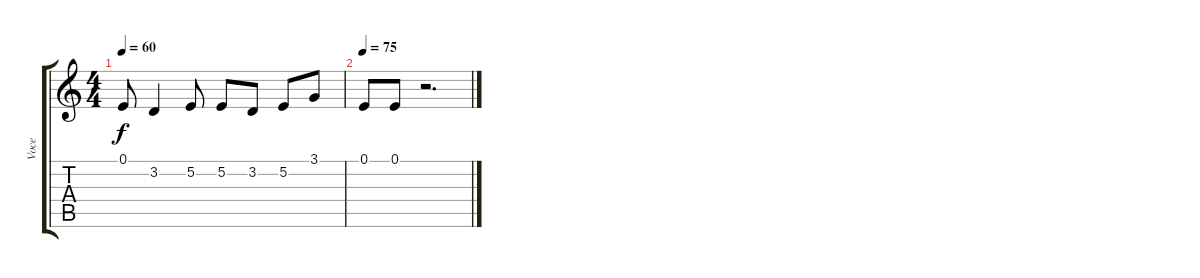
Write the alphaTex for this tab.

\track ("Voce" "Voce") {instrument oboe}
\staff {score tabs}
\tuning (E4 B3 G3 D3 A2 E2) {hide}
\ts (4 4)
\tempo 60
\clef g2
\ks c
0.1.8{dy f} 3.2.4 5.2.8 5.2.8 3.2.8 5.2.8 3.1.8 |
\tempo 75
0.1.8 0.1.8 r.2{d}
